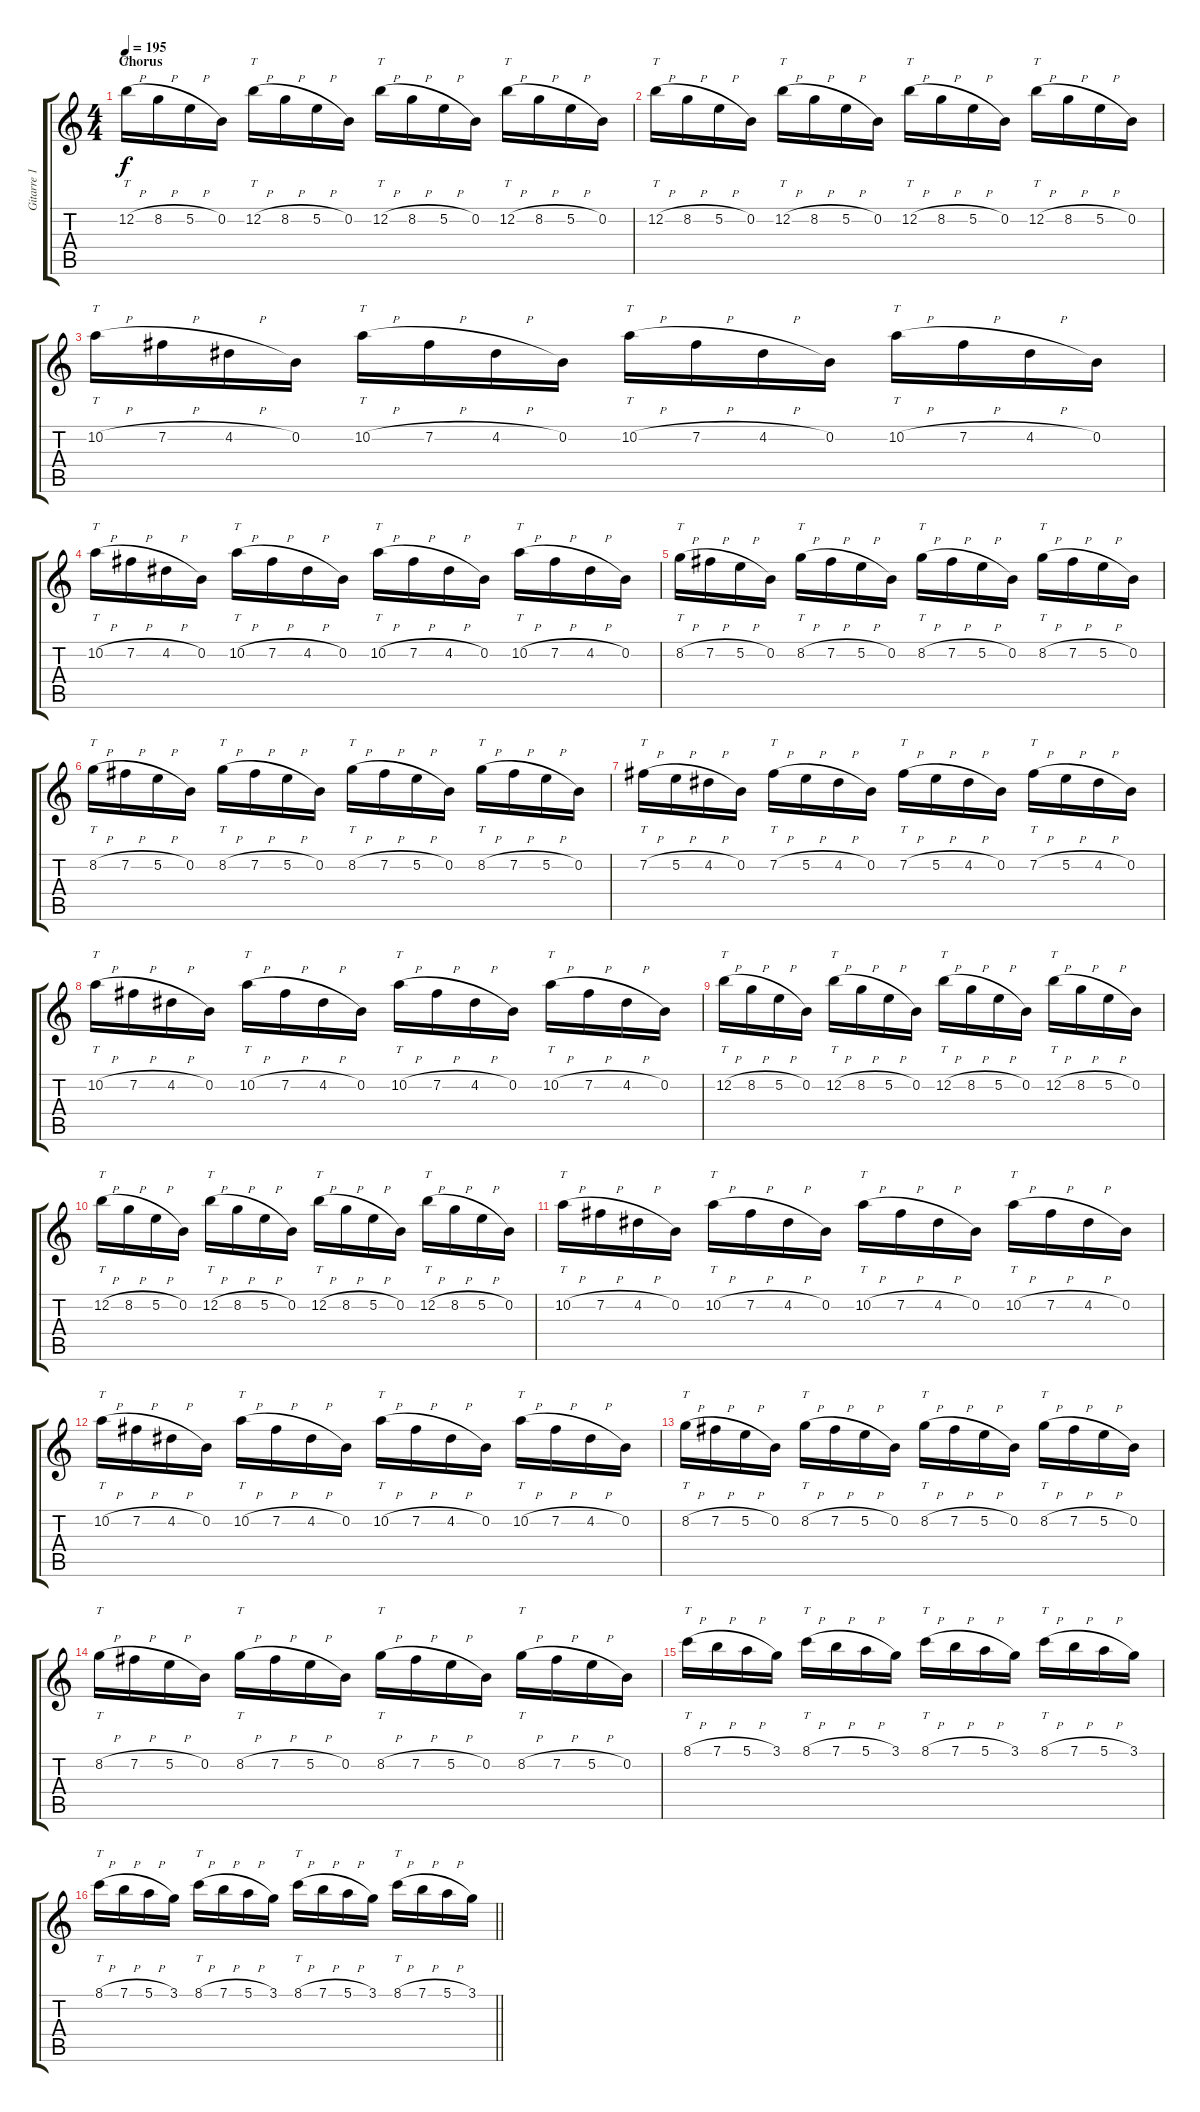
\track ("Gitarre 1" "Gitarre 1") {instrument distortionguitar}
\staff {score tabs}
\tuning (E4 B3 G3 D3 A2 E2) {hide}
\ts (4 4)
\section ("" "Chorus")
\tempo 195
\clef g2
\ks c
12.2{h}.16{tt dy f volume 8} 8.2{h}.16 5.2{h}.16 0.2.16 12.2{h}.16{tt} 8.2{h}.16 5.2{h}.16 0.2.16 12.2{h}.16{tt} 8.2{h}.16 5.2{h}.16 0.2.16 12.2{h}.16{tt} 8.2{h}.16 5.2{h}.16 0.2.16 |
12.2{h}.16{tt} 8.2{h}.16 5.2{h}.16 0.2.16 12.2{h}.16{tt} 8.2{h}.16 5.2{h}.16 0.2.16 12.2{h}.16{tt} 8.2{h}.16 5.2{h}.16 0.2.16 12.2{h}.16{tt} 8.2{h}.16 5.2{h}.16 0.2.16 |
10.2{h}.16{tt} 7.2{h}.16 4.2{h}.16 0.2.16 10.2{h}.16{tt} 7.2{h}.16 4.2{h}.16 0.2.16 10.2{h}.16{tt} 7.2{h}.16 4.2{h}.16 0.2.16 10.2{h}.16{tt} 7.2{h}.16 4.2{h}.16 0.2.16 |
10.2{h}.16{tt} 7.2{h}.16 4.2{h}.16 0.2.16 10.2{h}.16{tt} 7.2{h}.16 4.2{h}.16 0.2.16 10.2{h}.16{tt} 7.2{h}.16 4.2{h}.16 0.2.16 10.2{h}.16{tt} 7.2{h}.16 4.2{h}.16 0.2.16 |
8.2{h}.16{tt} 7.2{h}.16 5.2{h}.16 0.2.16 8.2{h}.16{tt} 7.2{h}.16 5.2{h}.16 0.2.16 8.2{h}.16{tt} 7.2{h}.16 5.2{h}.16 0.2.16 8.2{h}.16{tt} 7.2{h}.16 5.2{h}.16 0.2.16 |
8.2{h}.16{tt} 7.2{h}.16 5.2{h}.16 0.2.16 8.2{h}.16{tt} 7.2{h}.16 5.2{h}.16 0.2.16 8.2{h}.16{tt} 7.2{h}.16 5.2{h}.16 0.2.16 8.2{h}.16{tt} 7.2{h}.16 5.2{h}.16 0.2.16 |
7.2{h}.16{tt} 5.2{h}.16 4.2{h}.16 0.2.16 7.2{h}.16{tt} 5.2{h}.16 4.2{h}.16 0.2.16 7.2{h}.16{tt} 5.2{h}.16 4.2{h}.16 0.2.16 7.2{h}.16{tt} 5.2{h}.16 4.2{h}.16 0.2.16 |
10.2{h}.16{tt} 7.2{h}.16 4.2{h}.16 0.2.16 10.2{h}.16{tt} 7.2{h}.16 4.2{h}.16 0.2.16 10.2{h}.16{tt} 7.2{h}.16 4.2{h}.16 0.2.16 10.2{h}.16{tt} 7.2{h}.16 4.2{h}.16 0.2.16 |
12.2{h}.16{tt} 8.2{h}.16 5.2{h}.16 0.2.16 12.2{h}.16{tt} 8.2{h}.16 5.2{h}.16 0.2.16 12.2{h}.16{tt} 8.2{h}.16 5.2{h}.16 0.2.16 12.2{h}.16{tt} 8.2{h}.16 5.2{h}.16 0.2.16 |
12.2{h}.16{tt} 8.2{h}.16 5.2{h}.16 0.2.16 12.2{h}.16{tt} 8.2{h}.16 5.2{h}.16 0.2.16 12.2{h}.16{tt} 8.2{h}.16 5.2{h}.16 0.2.16 12.2{h}.16{tt} 8.2{h}.16 5.2{h}.16 0.2.16 |
10.2{h}.16{tt} 7.2{h}.16 4.2{h}.16 0.2.16 10.2{h}.16{tt} 7.2{h}.16 4.2{h}.16 0.2.16 10.2{h}.16{tt} 7.2{h}.16 4.2{h}.16 0.2.16 10.2{h}.16{tt} 7.2{h}.16 4.2{h}.16 0.2.16 |
10.2{h}.16{tt} 7.2{h}.16 4.2{h}.16 0.2.16 10.2{h}.16{tt} 7.2{h}.16 4.2{h}.16 0.2.16 10.2{h}.16{tt} 7.2{h}.16 4.2{h}.16 0.2.16 10.2{h}.16{tt} 7.2{h}.16 4.2{h}.16 0.2.16 |
8.2{h}.16{tt} 7.2{h}.16 5.2{h}.16 0.2.16 8.2{h}.16{tt} 7.2{h}.16 5.2{h}.16 0.2.16 8.2{h}.16{tt} 7.2{h}.16 5.2{h}.16 0.2.16 8.2{h}.16{tt} 7.2{h}.16 5.2{h}.16 0.2.16 |
8.2{h}.16{tt} 7.2{h}.16 5.2{h}.16 0.2.16 8.2{h}.16{tt} 7.2{h}.16 5.2{h}.16 0.2.16 8.2{h}.16{tt} 7.2{h}.16 5.2{h}.16 0.2.16 8.2{h}.16{tt} 7.2{h}.16 5.2{h}.16 0.2.16 |
8.1{h}.16{tt} 7.1{h}.16 5.1{h}.16 3.1.16 8.1{h}.16{tt} 7.1{h}.16 5.1{h}.16 3.1.16 8.1{h}.16{tt} 7.1{h}.16 5.1{h}.16 3.1.16 8.1{h}.16{tt} 7.1{h}.16 5.1{h}.16 3.1.16 |
\barLineRight lightlight
8.1{h}.16{tt} 7.1{h}.16 5.1{h}.16 3.1.16 8.1{h}.16{tt} 7.1{h}.16 5.1{h}.16 3.1.16 8.1{h}.16{tt} 7.1{h}.16 5.1{h}.16 3.1.16 8.1{h}.16{tt} 7.1{h}.16 5.1{h}.16 3.1.16
